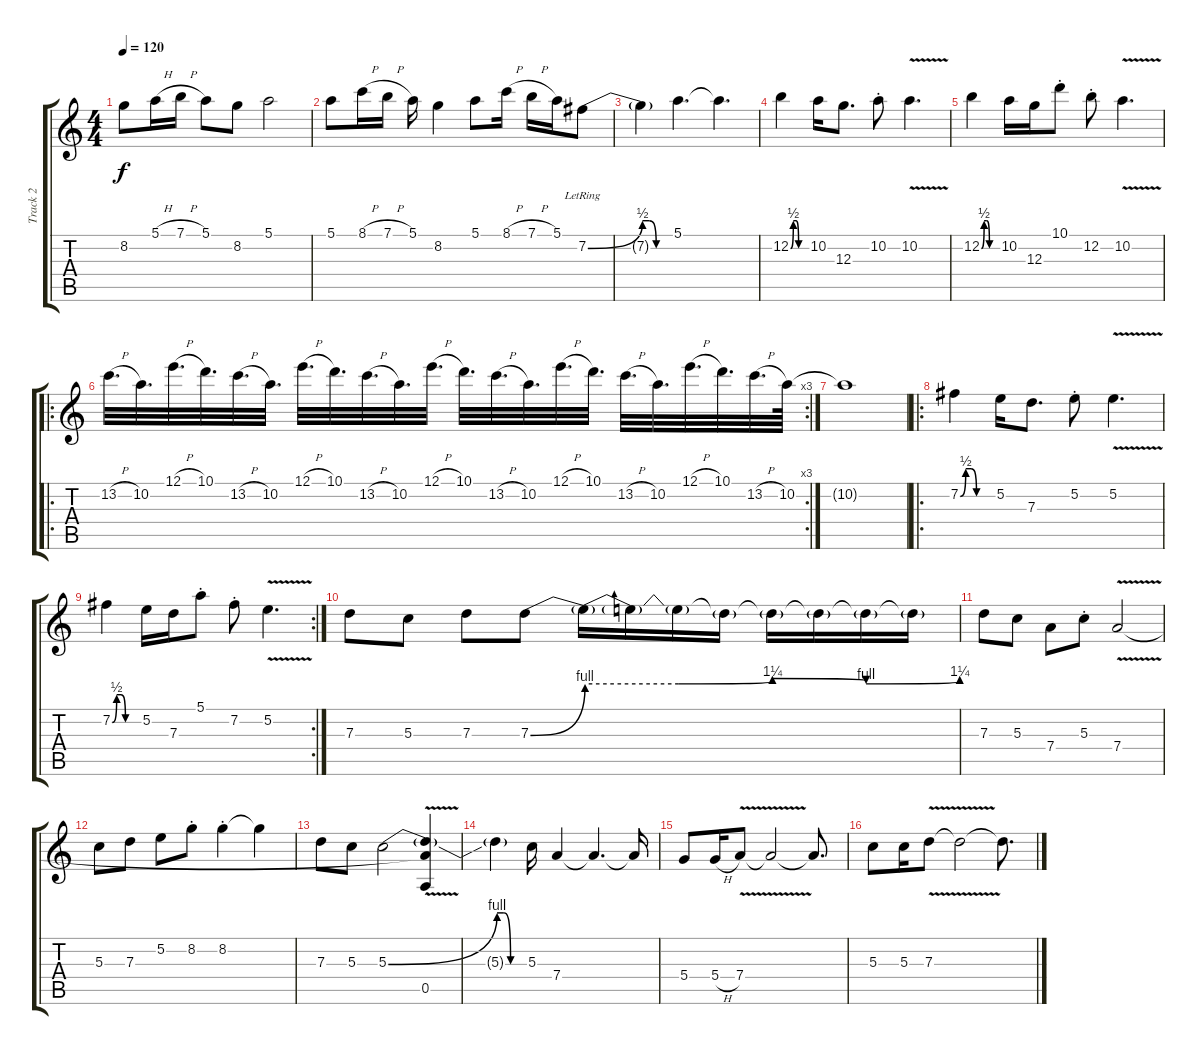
\track ("Track 2" "Track 2") {instrument overdrivenguitar}
\staff {score tabs}
\tuning (E4 B3 G3 D3 A2 E2) {hide}
\ts (4 4)
\tempo 120
\clef g2
\ks c
8.2.8{dy f} 5.1{h}.16 7.1{h}.16 5.1.8 8.2.8 5.1.2 |
5.1.8 8.1{h}.16 7.1{h}.16 5.1.16 8.2.4 5.1.8 8.1{h}.16 7.1{h}.16 5.1.16 7.2{be (bend 0 0 60 2) lr}.8 |
7.2{be (custom 0 2 15 2 30 0 60 0) t}.4 5.1.4{d} 5.1{t}.4{d} |
12.2{be (custom 0 0 10 2 20 2 30 0 60 0)}.4 10.2.16 12.3.8{d} 10.2{st}.8 10.2{v}.4{d} |
12.2{be (custom 0 0 10 2 20 2 30 0 60 0)}.4 10.2.16 12.3.16 10.1{st}.8 12.2{st}.8 10.2{v}.4{d} |
\ro
\rc 3
13.2{h}.32{d} 10.2.32{d} 12.1{h}.32{d} 10.1.32{d} 13.2{h}.32{d} 10.2.32{d} 12.1{h}.32{d} 10.1.32{d} 13.2{h}.32{d} 10.2.32{d} 12.1{h}.32{d} 10.1.32{d} 13.2{h}.32{d} 10.2.32{d} 12.1{h}.32{d} 10.1.32{d} 13.2{h}.32{d} 10.2.32{d} 12.1{h}.32{d} 10.1.32{d} 13.2{h}.32{d} 10.2.64 |
10.2{t}.1 |
\ro
7.2{be (custom 0 0 10 2 20 2 30 0 60 0)}.4 5.2.16 7.3.8{d} 5.2{st}.8 5.2{v}.4{d} |
\rc 2
7.2{be (custom 0 0 10 2 20 2 30 0 60 0)}.4 5.2.16 7.3.16 5.1{st}.8 7.2{st}.8 5.2{v}.4{d} |
7.3.8 5.3.8 7.3.8 7.3{be (bend 0 0 60 4)}.8 7.3{be (custom 0 4 15 4 30 5 45 4 60 5) t}.16 7.3{t}.16 7.3{t}.16 7.3{t}.16 7.3{t}.16 7.3{t}.16 7.3{t}.16 7.3{t}.16 |
7.3.8 5.3.8 7.4.8 5.3{st}.8 7.4{v}.2 |
5.3.8 7.3.8 5.2.8 8.2{st}.8 8.2{st}.4 8.2{t}.4 |
7.3.8 5.3.8 5.3{be (bend 0 0 60 4)}.2 (5.3{t} 7.4{t} 0.5).4 |
5.3{be (custom 0 4 15 4 30 0 60 0) t}.4 5.3.16 7.4.4 7.4{t}.4{d} 7.4{t}.16 |
5.4.8 5.4{h}.16 7.4{v}.8 7.4{t}.2 7.4{t}.8{d} |
5.3.8 5.3.16 7.3{v}.8 7.3{t}.2 7.3{t}.8{d}
